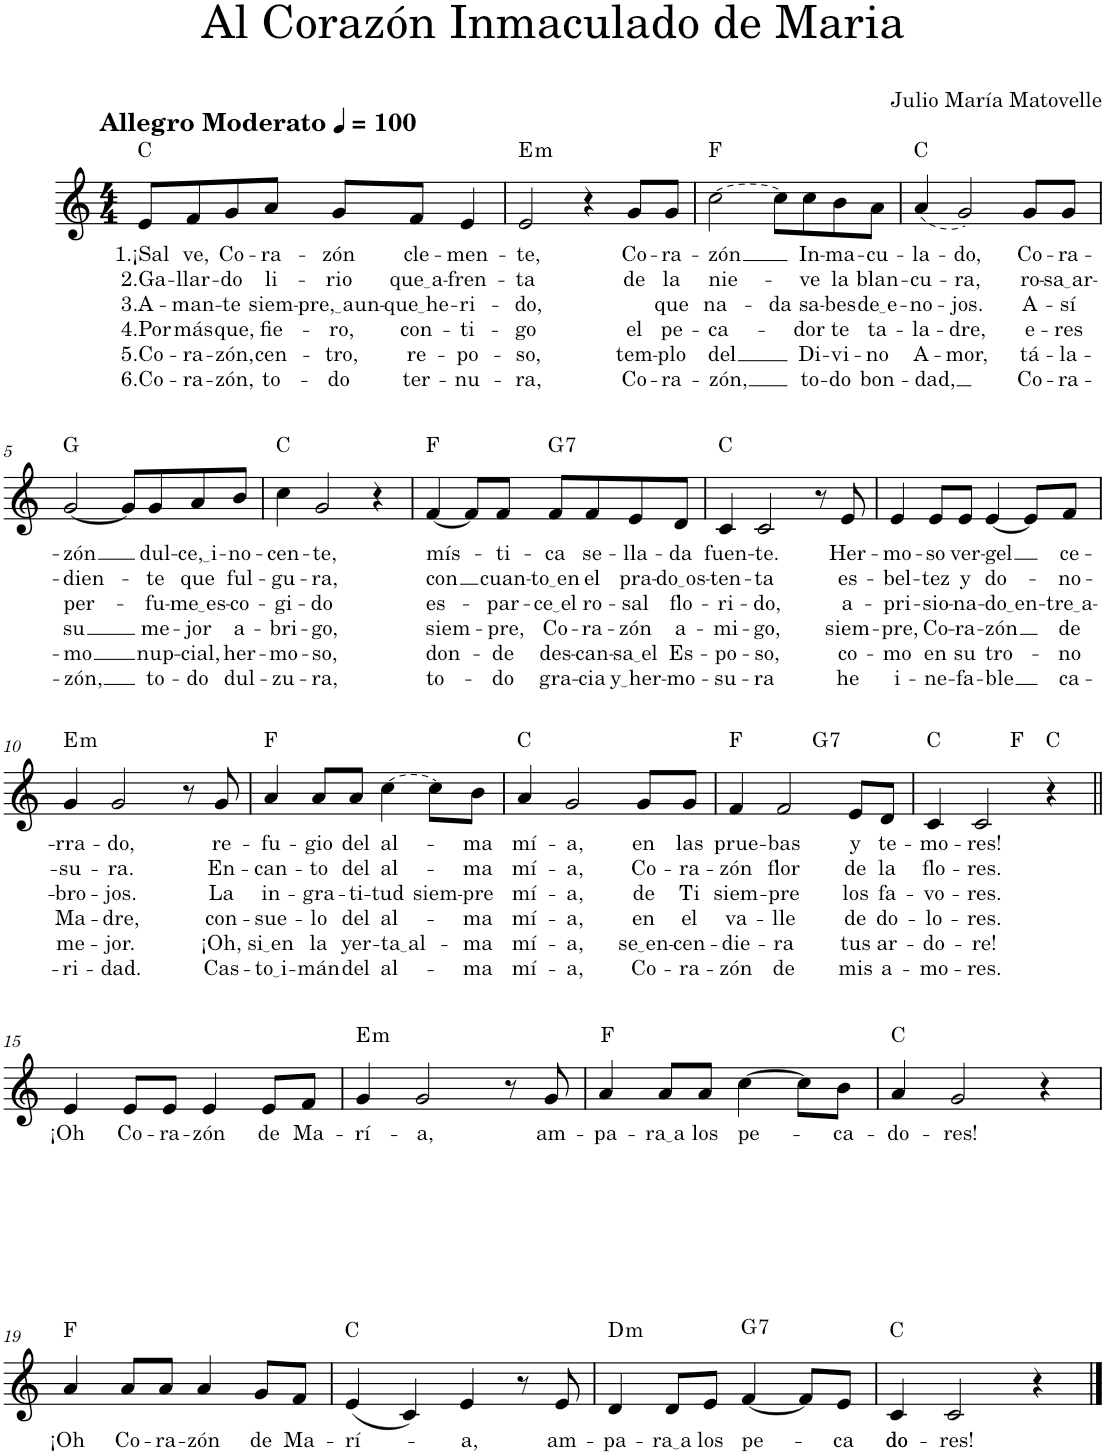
**kern	**text	**text	**text	**text	**text	**text	**harte
*part1	*part1	*part1	*part1	*part1	*part1	*part1	*part1
*staff1	*staff1	*staff1	*staff1	*staff1	*staff1	*staff1	*
*I"Soprano	*	*	*	*	*	*	*
*I'S.	*	*	*	*	*	*	*
*clefG2	*	*	*	*	*	*	*
*k[]	*	*	*	*	*	*	*
*M4/4	*	*	*	*	*	*	*
*MM100	*	*	*	*	*	*	*
=1	=1	=1	=1	=1	=1	=1	=1
!LO:TX:a:B:t=Allegro Moderato	!	!	!	!	!	!	!
!	!LO:LY:b	!LO:LY:b	!LO:LY:b	!LO:LY:b	!LO:LY:b	!LO:LY:b	!
8e/L	1.¡Sal	2.Ga-	3.A-	4.Por	5.Co-	6.Co-	C:maj
!	!LO:LY:b	!LO:LY:b	!LO:LY:b	!LO:LY:b	!LO:LY:b	!LO:LY:b	!
8f/	ve,	-llar-	-man-	más	-ra-	-ra-	.
!	!LO:LY:b	!LO:LY:b	!LO:LY:b	!LO:LY:b	!LO:LY:b	!LO:LY:b	!
8g/	Co-	-do	-te	que,	-zón,	-zón,	.
!	!LO:LY:b	!LO:LY:b	!LO:LY:b	!LO:LY:b	!LO:LY:b	!LO:LY:b	!
8a/J	-ra-	li-	siem-	fie-	cen-	to-	.
!	!LO:LY:b	!LO:LY:b	!LO:LY:b	!LO:LY:b	!LO:LY:b	!LO:LY:b	!
8g/L	-zón	-rio	pre, aun	-ro,	-tro,	-do	.
!	!LO:LY:b	!LO:LY:b	!LO:LY:b	!LO:LY:b	!LO:LY:b	!LO:LY:b	!
8f/J	cle-	que a	que he	con-	re-	ter-	.
!	!LO:LY:b	!LO:LY:b	!LO:LY:b	!LO:LY:b	!LO:LY:b	!LO:LY:b	!
4e/	-men-	-fren-	-ri-	-ti-	-po-	-nu-	.
=2	=2	=2	=2	=2	=2	=2	=2
!	!LO:LY:b	!LO:LY:b	!LO:LY:b	!LO:LY:b	!LO:LY:b	!LO:LY:b	!LO:H:kt=m
2e/	-te,	-ta	-do,	-go	-so,	-ra,	E:min
4r	.	.	.	.	.	.	.
!	!LO:LY:b	!LO:LY:b	!	!LO:LY:b	!LO:LY:b	!LO:LY:b	!
8g/L	Co-	de	.	el	tem-	Co-	.
!	!LO:LY:b	!LO:LY:b	!LO:LY:b	!LO:LY:b	!LO:LY:b	!LO:LY:b	!
8g/J	-ra-	la	que	pe-	-plo	-ra-	.
=3	=3	=3	=3	=3	=3	=3	=3
!LO:T:dash	!LO:LY:b	!LO:LY:b	!LO:LY:b	!LO:LY:b	!LO:LY:b	!LO:LY:b	!
[2cc\	-zón	nie-	na-	-ca-	del	-zón,	F:maj
!	!	!	!LO:LY:b	!	!	!	!
8cc\L]	.	.	-da	.	.	.	.
!	!LO:LY:b	!LO:LY:b	!LO:LY:b	!LO:LY:b	!LO:LY:b	!LO:LY:b	!
8cc\	In-	-ve	sa-	-dor	Di-	to-	.
!	!LO:LY:b	!LO:LY:b	!LO:LY:b	!LO:LY:b	!LO:LY:b	!LO:LY:b	!
8b\	-ma-	la	-bes	te	-vi-	-do	.
!	!LO:LY:b	!LO:LY:b	!LO:LY:b	!LO:LY:b	!LO:LY:b	!LO:LY:b	!
8a\J	-cu-	blan-	de e	ta-	-no	bon-	.
=4	=4	=4	=4	=4	=4	=4	=4
!	!LO:LY:b	!LO:LY:b	!LO:LY:b	!LO:LY:b	!LO:LY:b	!LO:LY:b	!
(4a/	-la-	-cu-	-no-	-la-	A-	-dad,	C:maj
!	!LO:LY:b	!LO:LY:b	!LO:LY:b	!LO:LY:b	!LO:LY:b	!	!
2g/)	-do,	-ra,	-jos.	-dre,	-mor,	.	.
!	!LO:LY:b	!LO:LY:b	!LO:LY:b	!LO:LY:b	!LO:LY:b	!LO:LY:b	!
8g/L	Co-	ro-	A-	e-	tá-	Co-	.
!	!LO:LY:b	!LO:LY:b	!LO:LY:b	!LO:LY:b	!LO:LY:b	!LO:LY:b	!
8g/J	-ra-	sa ar	-sí	-res	-la-	-ra-	.
!!LO:LB:g=z
=5	=5	=5	=5	=5	=5	=5	=5
!	!LO:LY:b	!LO:LY:b	!LO:LY:b	!LO:LY:b	!LO:LY:b	!LO:LY:b	!
[2g/	-zón	-dien-	per-	su	-mo	-zón,	G:maj
8g/L]	.	.	.	.	.	.	.
!	!LO:LY:b	!LO:LY:b	!LO:LY:b	!LO:LY:b	!LO:LY:b	!LO:LY:b	!
8g/	dul-	-te	-fu-	me-	nup-	to-	.
!	!LO:LY:b	!LO:LY:b	!LO:LY:b	!LO:LY:b	!LO:LY:b	!LO:LY:b	!
8a/	ce, i	que	me es	-jor	-cial,	-do	.
!	!LO:LY:b	!LO:LY:b	!LO:LY:b	!LO:LY:b	!LO:LY:b	!LO:LY:b	!
8b/J	-no-	ful-	-co-	a-	her-	dul-	.
=6	=6	=6	=6	=6	=6	=6	=6
!	!LO:LY:b	!LO:LY:b	!LO:LY:b	!LO:LY:b	!LO:LY:b	!LO:LY:b	!
4cc\	-cen-	-gu-	-gi-	-bri-	-mo-	-zu-	C:maj
!	!LO:LY:b	!LO:LY:b	!LO:LY:b	!LO:LY:b	!LO:LY:b	!LO:LY:b	!
2g/	-te,	-ra,	-do	-go,	-so,	-ra,	.
4r	.	.	.	.	.	.	.
=7	=7	=7	=7	=7	=7	=7	=7
!	!LO:LY:b	!LO:LY:b	!LO:LY:b	!LO:LY:b	!LO:LY:b	!LO:LY:b	!
[4f/	mís-	con	es-	siem-	don-	to-	F:maj
8f/L]	.	.	.	.	.	.	.
!	!LO:LY:b	!LO:LY:b	!LO:LY:b	!LO:LY:b	!LO:LY:b	!LO:LY:b	!
8f/J	-ti-	cuan-	-par-	-pre,	-de	-do	.
!	!LO:LY:b	!LO:LY:b	!LO:LY:b	!LO:LY:b	!LO:LY:b	!LO:LY:b	!LO:H:kt=7
8f/L	-ca	to en	ce el	Co-	des-	gra-	G:7
!	!LO:LY:b	!LO:LY:b	!LO:LY:b	!LO:LY:b	!LO:LY:b	!LO:LY:b	!
8f/	se-	el	ro-	-ra-	-can-	-cia	.
!	!LO:LY:b	!LO:LY:b	!LO:LY:b	!LO:LY:b	!LO:LY:b	!LO:LY:b	!
8e/	-lla-	pra-	-sal	-zón	sa el	y her	.
!	!LO:LY:b	!LO:LY:b	!LO:LY:b	!LO:LY:b	!LO:LY:b	!LO:LY:b	!
8d/J	-da	do os	flo-	a-	Es-	-mo-	.
=8	=8	=8	=8	=8	=8	=8	=8
!	!LO:LY:b	!LO:LY:b	!LO:LY:b	!LO:LY:b	!LO:LY:b	!LO:LY:b	!
4c/	fuen-	-ten-	-ri-	-mi-	-po-	-su-	C:maj
!	!LO:LY:b	!LO:LY:b	!LO:LY:b	!LO:LY:b	!LO:LY:b	!LO:LY:b	!
2c/	-te.	-ta	-do,	-go,	-so,	-ra	.
8r	.	.	.	.	.	.	.
!	!LO:LY:b	!LO:LY:b	!LO:LY:b	!LO:LY:b	!LO:LY:b	!LO:LY:b	!
8e/	Her-	es-	a-	siem-	co-	he	.
=9	=9	=9	=9	=9	=9	=9	=9
!	!LO:LY:b	!LO:LY:b	!LO:LY:b	!LO:LY:b	!LO:LY:b	!LO:LY:b	!
4e/	-mo-	-bel-	-pri-	-pre,	-mo	i-	.
!	!LO:LY:b	!LO:LY:b	!LO:LY:b	!LO:LY:b	!LO:LY:b	!LO:LY:b	!
8e/L	-so	-tez	-sio-	Co-	en	-ne-	.
!	!LO:LY:b	!LO:LY:b	!LO:LY:b	!LO:LY:b	!LO:LY:b	!LO:LY:b	!
8e/J	ver-	y	-na-	-ra-	su	-fa-	.
!	!LO:LY:b	!LO:LY:b	!LO:LY:b	!LO:LY:b	!LO:LY:b	!LO:LY:b	!
[4e/	-gel	do-	do en	-zón	tro-	-ble	.
8e/L]	.	.	.	.	.	.	.
!	!LO:LY:b	!LO:LY:b	!LO:LY:b	!LO:LY:b	!LO:LY:b	!LO:LY:b	!
8f/J	ce-	-no-	tre a	de	-no	ca-	.
!!LO:LB:g=z
=10	=10	=10	=10	=10	=10	=10	=10
!	!LO:LY:b	!LO:LY:b	!LO:LY:b	!LO:LY:b	!LO:LY:b	!LO:LY:b	!LO:H:kt=m
4g/	-rra-	-su-	-bro-	Ma-	me-	-ri-	E:min
!	!LO:LY:b	!LO:LY:b	!LO:LY:b	!LO:LY:b	!LO:LY:b	!LO:LY:b	!
2g/	-do,	-ra.	-jos.	-dre,	-jor.	-dad.	.
8r	.	.	.	.	.	.	.
!	!LO:LY:b	!LO:LY:b	!LO:LY:b	!LO:LY:b	!LO:LY:b	!LO:LY:b	!
8g/	re-	En-	La	con-	¡Oh,	Cas-	.
=11	=11	=11	=11	=11	=11	=11	=11
!	!LO:LY:b	!LO:LY:b	!LO:LY:b	!LO:LY:b	!LO:LY:b	!LO:LY:b	!
4a/	-fu-	-can-	in-	-sue-	si en	to i	F:maj
!	!LO:LY:b	!LO:LY:b	!LO:LY:b	!LO:LY:b	!LO:LY:b	!LO:LY:b	!
8a/L	-gio	-to	-gra-	-lo	la	-mán	.
!	!LO:LY:b	!LO:LY:b	!LO:LY:b	!LO:LY:b	!LO:LY:b	!LO:LY:b	!
8a/J	del	del	-ti-	del	yer-	del	.
!LO:T:dash	!LO:LY:b	!LO:LY:b	!LO:LY:b	!LO:LY:b	!LO:LY:b	!LO:LY:b	!
[4cc\	al-	al-	-tud	al-	ta al	al-	.
!	!	!	!LO:LY:b	!	!	!	!
8cc\L]	.	.	siem-	.	.	.	.
!	!LO:LY:b	!LO:LY:b	!LO:LY:b	!LO:LY:b	!LO:LY:b	!LO:LY:b	!
8b\J	-ma	-ma	-pre	-ma	-ma	-ma	.
=12	=12	=12	=12	=12	=12	=12	=12
!	!LO:LY:b	!LO:LY:b	!LO:LY:b	!LO:LY:b	!LO:LY:b	!LO:LY:b	!
4a/	mí-	mí-	mí-	mí-	mí-	mí-	C:maj
!	!LO:LY:b	!LO:LY:b	!LO:LY:b	!LO:LY:b	!LO:LY:b	!LO:LY:b	!
2g/	-a,	-a,	-a,	-a,	-a,	-a,	.
!	!LO:LY:b	!LO:LY:b	!LO:LY:b	!LO:LY:b	!LO:LY:b	!LO:LY:b	!
8g/L	en	Co-	de	en	se en	Co-	.
!	!LO:LY:b	!LO:LY:b	!LO:LY:b	!LO:LY:b	!LO:LY:b	!LO:LY:b	!
8g/J	las	-ra-	Ti	el	-cen-	-ra-	.
=13	=13	=13	=13	=13	=13	=13	=13
!	!LO:LY:b	!LO:LY:b	!LO:LY:b	!LO:LY:b	!LO:LY:b	!LO:LY:b	!
*^	*	*	*	*	*	*	*
4f/	2ryy	prue-	-zón	siem-	va-	-die-	-zón	F:maj
!	!	!LO:LY:b	!LO:LY:b	!LO:LY:b	!LO:LY:b	!LO:LY:b	!LO:LY:b	!
2f/	.	-bas	flor	-pre	-lle	-ra	de	.
!	!	!	!	!	!	!	!	!LO:H:kt=7
.	2ryy	.	.	.	.	.	.	G:7
!	!	!LO:LY:b	!LO:LY:b	!LO:LY:b	!LO:LY:b	!LO:LY:b	!LO:LY:b	!
8e/L	.	y	de	los	de	tus	mis	.
!	!	!LO:LY:b	!LO:LY:b	!LO:LY:b	!LO:LY:b	!LO:LY:b	!LO:LY:b	!
8d/J	.	te-	la	fa-	do-	ar-	a-	.
=14	=14	=14	=14	=14	=14	=14	=14	=14
!	!	!LO:LY:b	!LO:LY:b	!LO:LY:b	!LO:LY:b	!LO:LY:b	!LO:LY:b	!
4c/	2ryy	-mo-	flo-	-vo-	-lo-	-do-	-mo-	C:maj
!	!	!LO:LY:b	!LO:LY:b	!LO:LY:b	!LO:LY:b	!LO:LY:b	!LO:LY:b	!
2c/	.	-res!	-res.	-res.	-res.	-re!	-res.	.
.	2ryy	.	.	.	.	.	.	F:maj
4r	.	.	.	.	.	.	.	C:maj
!!LO:LB:g=z	!!
=15||	=15||	=15||	=15||	=15||	=15||	=15||	=15||	=15||
!	!	!LO:LY:b	!	!	!	!	!	!
*v	*v	*	*	*	*	*	*	*
4e/	¡Oh	.	.	.	.	.	.
!	!LO:LY:b	!	!	!	!	!	!
8e/L	Co-	.	.	.	.	.	.
!	!LO:LY:b	!	!	!	!	!	!
8e/J	-ra-	.	.	.	.	.	.
!	!LO:LY:b	!	!	!	!	!	!
4e/	-zón	.	.	.	.	.	.
!	!LO:LY:b	!	!	!	!	!	!
8e/L	de	.	.	.	.	.	.
!	!LO:LY:b	!	!	!	!	!	!
8f/J	Ma-	.	.	.	.	.	.
=16	=16	=16	=16	=16	=16	=16	=16
!	!LO:LY:b	!	!	!	!	!	!LO:H:kt=m
4g/	-rí-	.	.	.	.	.	E:min
!	!LO:LY:b	!	!	!	!	!	!
2g/	-a,	.	.	.	.	.	.
8r	.	.	.	.	.	.	.
!	!LO:LY:b	!	!	!	!	!	!
8g/	am-	.	.	.	.	.	.
=17	=17	=17	=17	=17	=17	=17	=17
!	!LO:LY:b	!	!	!	!	!	!
4a/	-pa-	.	.	.	.	.	F:maj
!	!LO:LY:b	!	!	!	!	!	!
8a/L	ra a	.	.	.	.	.	.
!	!LO:LY:b	!	!	!	!	!	!
8a/J	los	.	.	.	.	.	.
!	!LO:LY:b	!	!	!	!	!	!
[4cc\	pe-	.	.	.	.	.	.
8cc\L]	.	.	.	.	.	.	.
!	!LO:LY:b	!	!	!	!	!	!
8b\J	-ca-	.	.	.	.	.	.
=18	=18	=18	=18	=18	=18	=18	=18
!	!LO:LY:b	!	!	!	!	!	!
4a/	-do-	.	.	.	.	.	C:maj
!	!LO:LY:b	!	!	!	!	!	!
2g/	-res!	.	.	.	.	.	.
4r	.	.	.	.	.	.	.
!!LO:LB:g=z
=19	=19	=19	=19	=19	=19	=19	=19
!	!LO:LY:b	!	!	!	!	!	!
4a/	¡Oh	.	.	.	.	.	F:maj
!	!LO:LY:b	!	!	!	!	!	!
8a/L	Co-	.	.	.	.	.	.
!	!LO:LY:b	!	!	!	!	!	!
8a/J	-ra-	.	.	.	.	.	.
!	!LO:LY:b	!	!	!	!	!	!
4a/	-zón	.	.	.	.	.	.
!	!LO:LY:b	!	!	!	!	!	!
8g/L	de	.	.	.	.	.	.
!	!LO:LY:b	!	!	!	!	!	!
8f/J	Ma-	.	.	.	.	.	.
=20	=20	=20	=20	=20	=20	=20	=20
!	!LO:LY:b	!	!	!	!	!	!
(4e/	-rí-	.	.	.	.	.	C:maj
4c/)	.	.	.	.	.	.	.
!	!LO:LY:b	!	!	!	!	!	!
4e/	-a,	.	.	.	.	.	.
8r	.	.	.	.	.	.	.
!	!LO:LY:b	!	!	!	!	!	!
8e/	am-	.	.	.	.	.	.
=21	=21	=21	=21	=21	=21	=21	=21
!	!LO:LY:b	!	!	!	!	!	!LO:H:kt=m
4d/	-pa-	.	.	.	.	.	D:min
!	!LO:LY:b	!	!	!	!	!	!
8d/L	ra a	.	.	.	.	.	.
!	!LO:LY:b	!	!	!	!	!	!
8e/J	los	.	.	.	.	.	.
!	!LO:LY:b	!	!	!	!	!	!LO:H:kt=7
[4f/	pe-	.	.	.	.	.	G:7
8f/L]	.	.	.	.	.	.	.
!	!LO:LY:b	!	!	!	!	!	!
8e/J	-ca	.	.	.	.	.	.
=22	=22	=22	=22	=22	=22	=22	=22
!	!LO:LY:b	!	!	!	!	!	!
4c/	-do	.	.	.	.	.	C:maj
!	!LO:LY:b	!	!	!	!	!	!
2c/	-res!	.	.	.	.	.	.
4r	.	.	.	.	.	.	.
==	==	==	==	==	==	==	==
*-	*-	*-	*-	*-	*-	*-	*-
